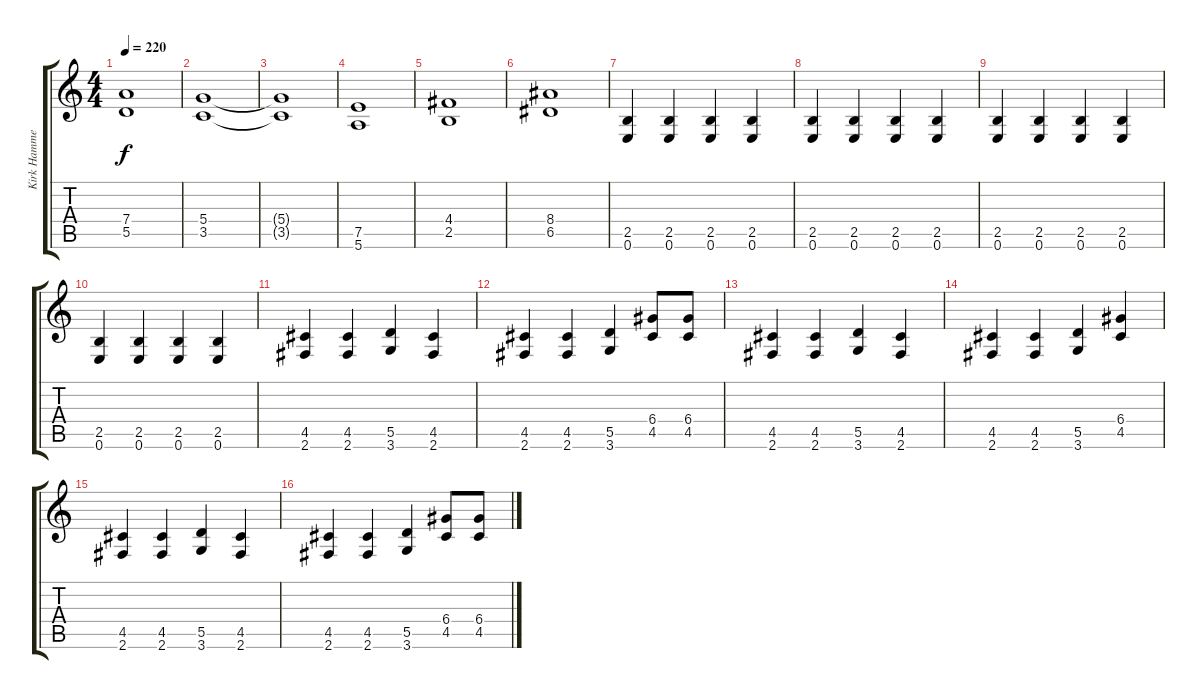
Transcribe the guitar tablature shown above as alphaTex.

\track ("Kirk Hammett (Lead & Rithm Guitars)" "Kirk Hamme") {instrument distortionguitar}
\staff {score tabs}
\tuning (E4 B3 G3 D3 A2 E2) {hide}
\ts (4 4)
\tempo 220
\clef g2
\ks c
(7.4{t} 5.5{t}).1{dy f} |
(5.4 3.5).1 |
(5.4{t} 3.5{t}).1 |
(7.5 5.6).1 |
(4.4 2.5).1 |
(8.4 6.5).1 |
(2.5 0.6).4 (2.5 0.6).4 (2.5 0.6).4 (2.5 0.6).4 |
(2.5 0.6).4 (2.5 0.6).4 (2.5 0.6).4 (2.5 0.6).4 |
(2.5 0.6).4 (2.5 0.6).4 (2.5 0.6).4 (2.5 0.6).4 |
(2.5 0.6).4 (2.5 0.6).4 (2.5 0.6).4 (2.5 0.6).4 |
(4.5 2.6).4 (4.5 2.6).4 (5.5 3.6).4 (4.5 2.6).4 |
(4.5 2.6).4 (4.5 2.6).4 (5.5 3.6).4 (6.4 4.5).8 (6.4 4.5).8 |
(4.5 2.6).4 (4.5 2.6).4 (5.5 3.6).4 (4.5 2.6).4 |
(4.5 2.6).4 (4.5 2.6).4 (5.5 3.6).4 (6.4 4.5).4 |
(4.5 2.6).4 (4.5 2.6).4 (5.5 3.6).4 (4.5 2.6).4 |
(4.5 2.6).4 (4.5 2.6).4 (5.5 3.6).4 (6.4 4.5).8 (6.4 4.5).8
